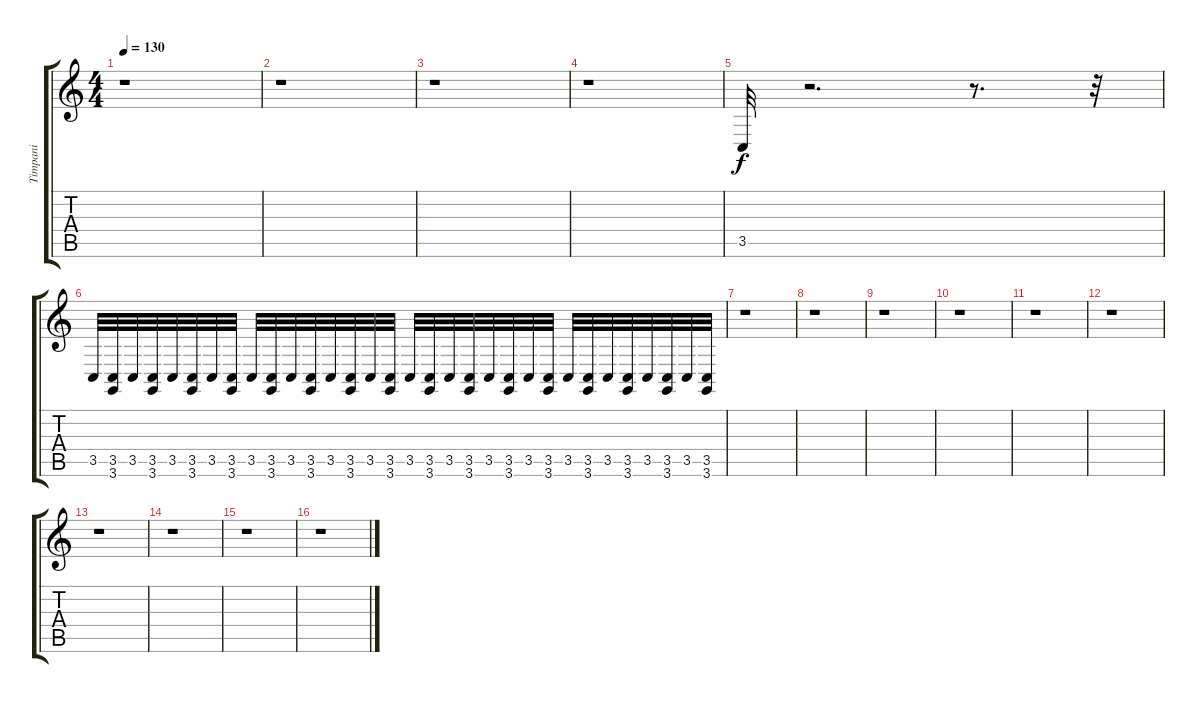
\track ("Timpani" "Timpani") {instrument timpani}
\staff {score tabs}
\tuning (E4 B3 G3 D3 A2 E2) {hide}
\ts (4 4)
\tempo 130
\clef g2
\ks c
r.1{dy f} |
r.1 |
r.1 |
r.1 |
3.5.32 r.2{d} r.8{d} r.32 |
3.5.32{volume 0} (3.5 3.6).32{volume 0} 3.5.32{volume 0} (3.5 3.6).32{volume 0} 3.5.32{volume 1} (3.5 3.6).32{volume 1} 3.5.32 (3.5 3.6).32 3.5.32{volume 1} (3.5 3.6).32 3.5.32{volume 1} (3.5 3.6).32{volume 1} 3.5.32{volume 2} (3.5 3.6).32{volume 2} 3.5.32 (3.5 3.6).32 3.5.32 (3.5 3.6).32{volume 2} 3.5.32 (3.5 3.6).32{volume 3} 3.5.32{volume 3} (3.5 3.6).32{volume 3} 3.5.32{volume 4} (3.5 3.6).32{volume 4} 3.5.32 (3.5 3.6).32{volume 4} 3.5.32{volume 5} (3.5 3.6).32{volume 6} 3.5.32{volume 6} (3.5 3.6).32{volume 7} 3.5.32{volume 8} (3.5 3.6).32{volume 8} |
r.1 |
r.1 |
r.1 |
r.1 |
r.1 |
r.1 |
r.1 |
r.1 |
r.1 |
r.1
